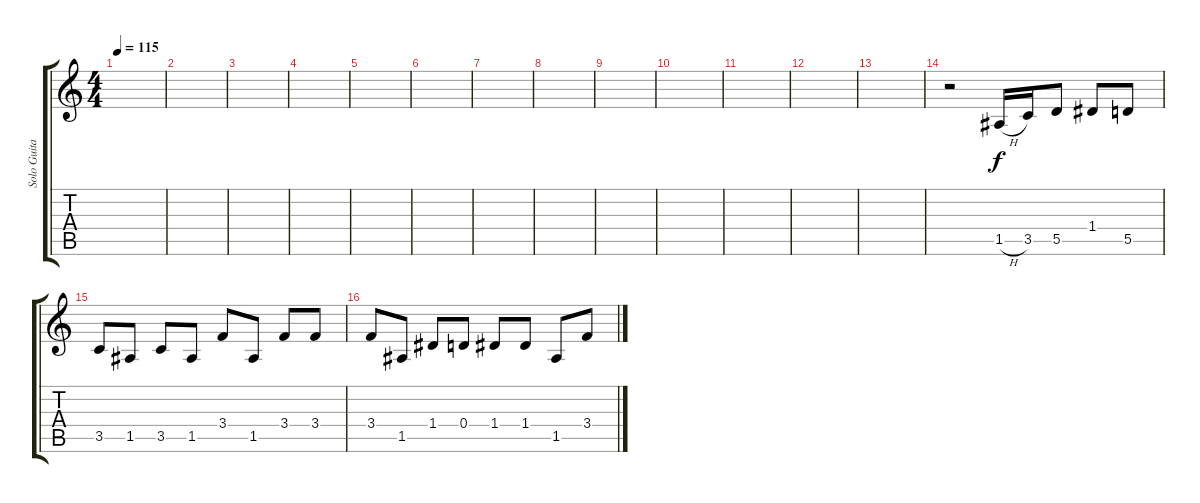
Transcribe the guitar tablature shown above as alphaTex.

\track ("Solo Guitar" "Solo Guita") {instrument overdrivenguitar}
\staff {score tabs}
\tuning (E4 B3 G3 D3 A2 E2) {hide}
\ts (4 4)
\tempo 115
\clef g2
\ks c
|
|
|
|
|
|
|
|
|
|
|
|
|
r.2 1.5{h}.16 3.5.16 5.5.8 1.4.8 5.5.8 |
3.5.8 1.5.8 3.5.8 1.5.8 3.4.8 1.5.8 3.4.8 3.4.8 |
3.4.8 1.5.8 1.4.8 0.4.8 1.4.8 1.4.8 1.5.8 3.4.8
